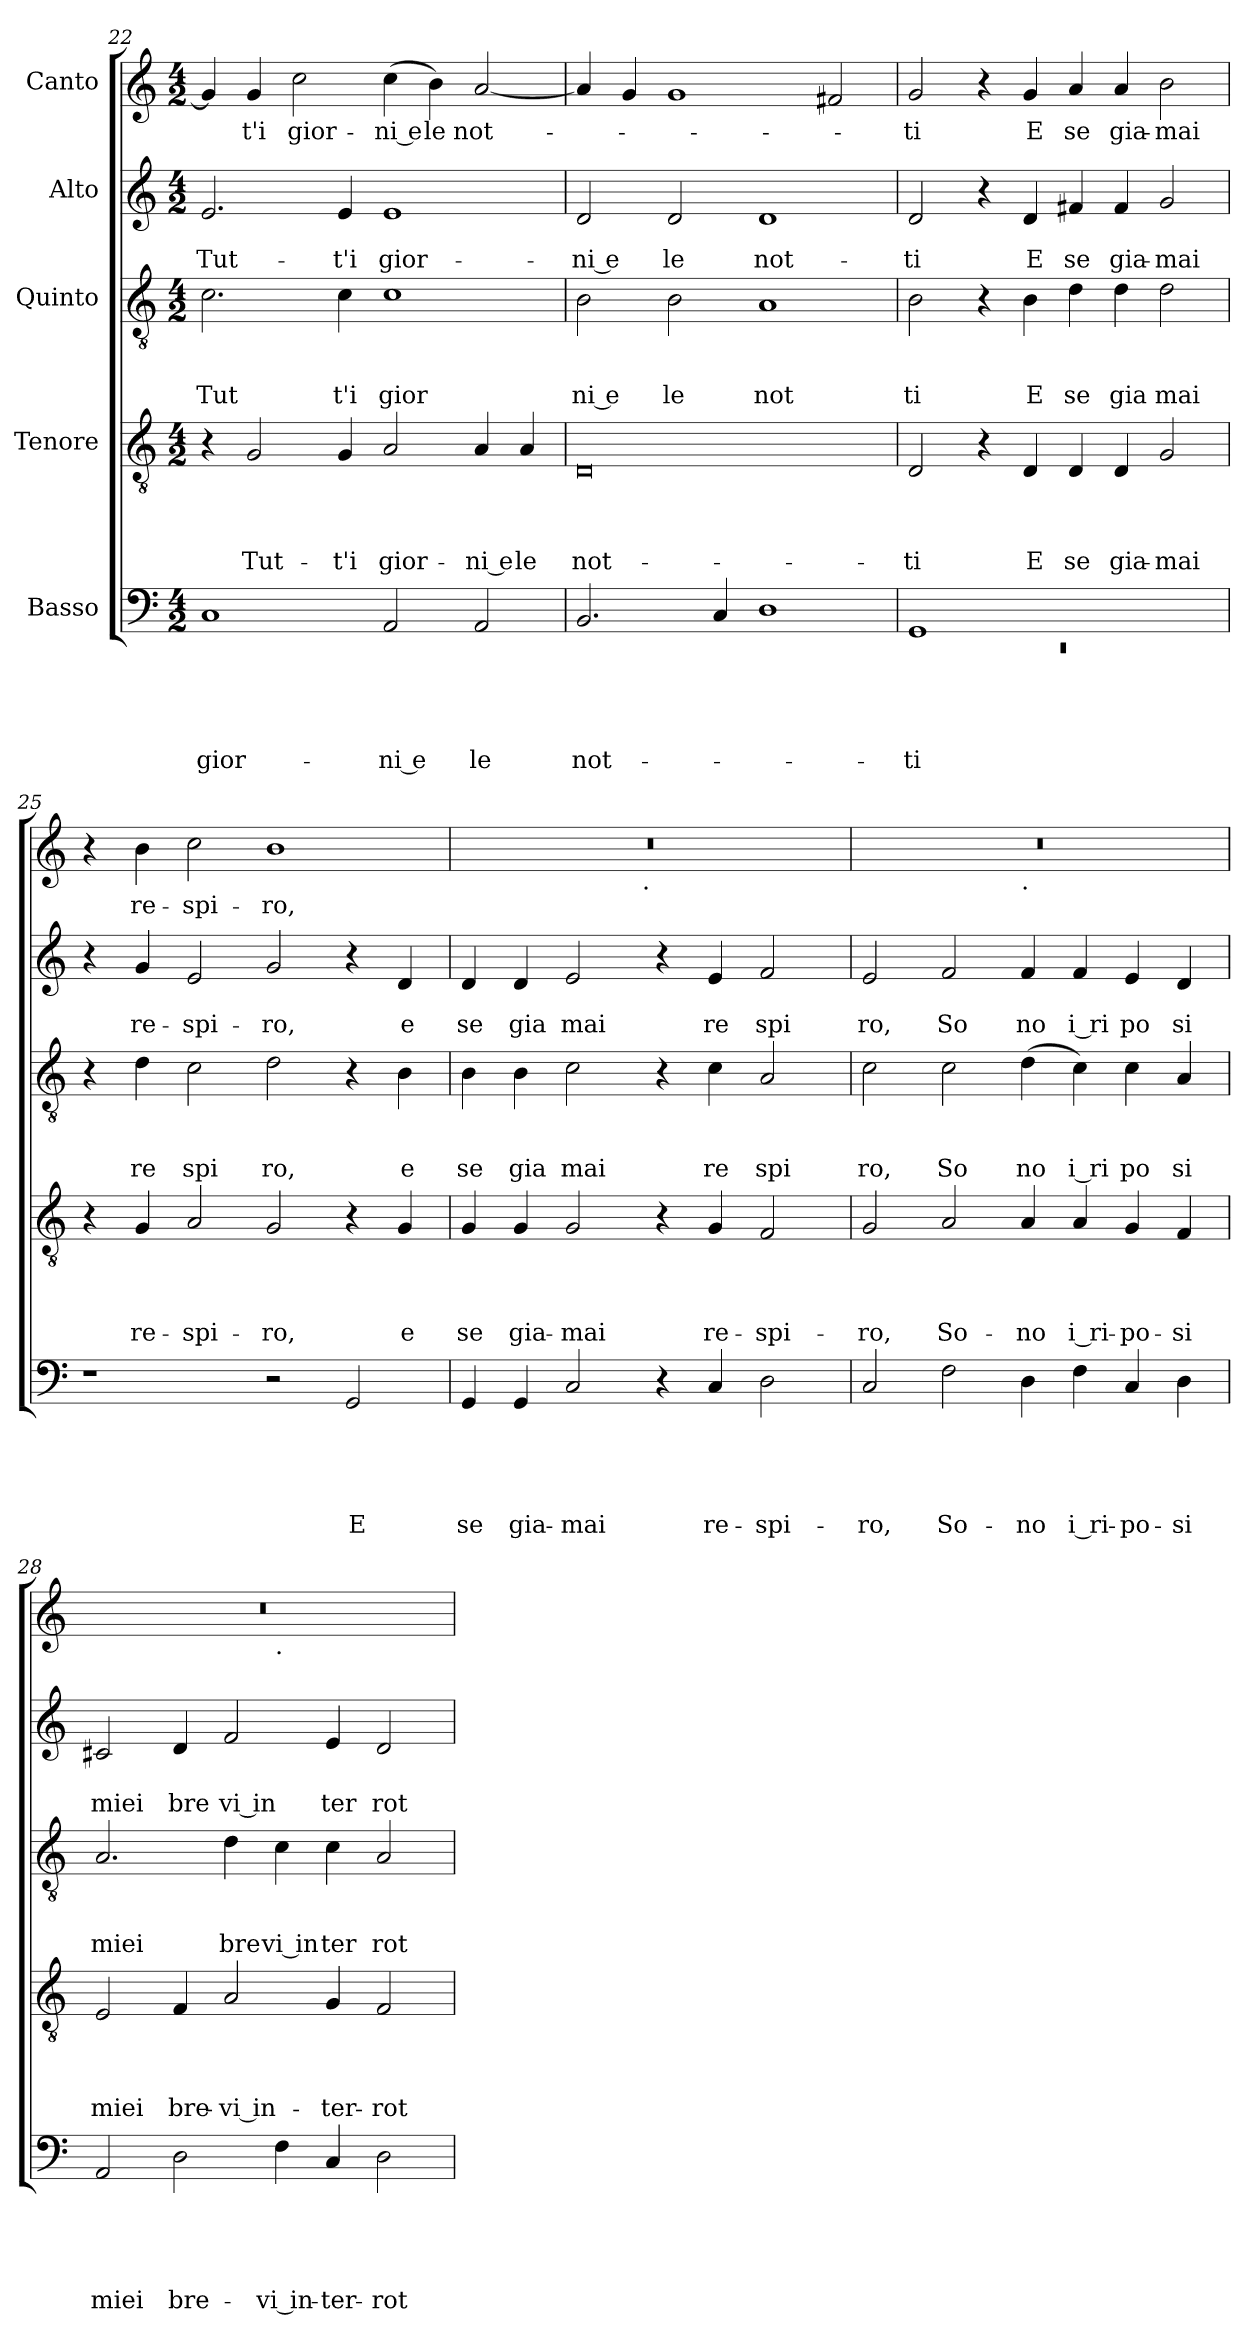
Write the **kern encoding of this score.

**kern	**text	**text	**text	**text	**text	**kern	**text	**text	**text	**text	**kern	**text	**text	**text	**kern	**text	**text	**kern	**text
*part5	*part5	*part5	*part5	*part5	*part5	*part4	*part4	*part4	*part4	*part4	*part3	*part3	*part3	*part3	*part2	*part2	*part2	*part1	*part1
*staff5	*staff5	*staff5	*staff5	*staff5	*staff5	*staff4	*staff4	*staff4	*staff4	*staff4	*staff3	*staff3	*staff3	*staff3	*staff2	*staff2	*staff2	*staff1	*staff1
*I"Basso	*	*	*	*	*	*I"Tenore	*	*	*	*	*I"Quinto	*	*	*	*I"Alto	*	*	*I"Canto	*
*clefF4	*	*	*	*	*	*clefGv2	*	*	*	*	*clefGv2	*	*	*	*clefG2	*	*	*clefG2	*
*k[]	*	*	*	*	*	*k[]	*	*	*	*	*k[]	*	*	*	*k[]	*	*	*k[]	*
*C:	*	*	*	*	*	*C:	*	*	*	*	*C:	*	*	*	*C:	*	*	*C:	*
*M4/2	*	*	*	*	*	*M4/2	*	*	*	*	*M4/2	*	*	*	*M4/2	*	*	*M4/2	*
=22	=22	=22	=22	=22	=22	=22	=22	=22	=22	=22	=22	=22	=22	=22	=22	=22	=22	=22	=22
!	!	!	!	!	!LO:LY:b	!	!	!	!	!	!	!	!	!LO:LY:b	!	!	!LO:LY:b	!	!
1C	.	.	.	.	gior-	4r	.	.	.	.	2.c\	.	.	Tut	2.e/	.	Tut-	4g/]	.
!	!	!	!	!	!	!	!	!	!	!LO:LY:b	!	!	!	!	!	!	!	!	!LO:LY:b
.	.	.	.	.	.	2G/	.	.	.	Tut-	.	.	.	.	.	.	.	4g/	-t'i
!	!	!	!	!	!	!	!	!	!	!	!	!	!	!	!	!	!	!	!LO:LY:b
.	.	.	.	.	.	.	.	.	.	.	.	.	.	.	.	.	.	2cc\	gior-
!	!	!	!	!	!	!	!	!	!	!LO:LY:b	!	!	!	!LO:LY:b	!	!	!LO:LY:b	!	!
.	.	.	.	.	.	4G/	.	.	.	-t'i	4c\	.	.	t'i	4e/	.	-t'i	.	.
!	!	!	!	!	!LO:LY:b:rj	!	!	!	!	!LO:LY:b	!	!	!	!LO:LY:b	!	!	!LO:LY:b	!	!LO:LY:b:rj
2AA/	.	.	.	.	-ni e	2A/	.	.	.	gior-	1c	.	.	gior	1e	.	gior-	(<4cc\	-ni e
!	!	!	!	!	!	!	!	!	!	!	!	!	!	!	!	!	!	!	!LO:LY:b
.	.	.	.	.	.	.	.	.	.	.	.	.	.	.	.	.	.	4b\)	le
!	!	!	!	!	!LO:LY:b	!	!	!	!	!LO:LY:b:rj	!	!	!	!	!	!	!	!	!LO:LY:b
2AA/	.	.	.	.	le	4A/	.	.	.	-ni e	.	.	.	.	.	.	.	[<2a/	not-
!	!	!	!	!	!	!	!	!	!	!LO:LY:b	!	!	!	!	!	!	!	!	!
.	.	.	.	.	.	4A/	.	.	.	le	.	.	.	.	.	.	.	.	.
=23	=23	=23	=23	=23	=23	=23	=23	=23	=23	=23	=23	=23	=23	=23	=23	=23	=23	=23	=23
!	!	!	!	!	!LO:LY:b	!	!	!	!	!LO:LY:b	!	!	!	!LO:LY:b:rj	!	!	!LO:LY:b:rj	!	!
2.BB/	.	.	.	.	not-	0D	.	.	.	not-	2B\	.	.	ni e	2d/	.	-ni e	4a/]	.
.	.	.	.	.	.	.	.	.	.	.	.	.	.	.	.	.	.	4g/	.
!	!	!	!	!	!	!	!	!	!	!	!	!	!	!LO:LY:b	!	!	!LO:LY:b	!	!
.	.	.	.	.	.	.	.	.	.	.	2B\	.	.	le	2d/	.	le	1g	.
4C/	.	.	.	.	.	.	.	.	.	.	.	.	.	.	.	.	.	.	.
!	!	!	!	!	!	!	!	!	!	!	!	!	!	!LO:LY:b	!	!	!LO:LY:b	!	!
1D	.	.	.	.	.	.	.	.	.	.	1A	.	.	not	1d	.	not-	.	.
.	.	.	.	.	.	.	.	.	.	.	.	.	.	.	.	.	.	2f#/	.
=24	=24	=24	=24	=24	=24	=24	=24	=24	=24	=24	=24	=24	=24	=24	=24	=24	=24	=24	=24
*^	*	*	*	*	*	*	*	*	*	*	*	*	*	*	*	*	*	*	*
!	!LO:N:vis=1	!	!	!	!	!LO:LY:b	!	!	!	!	!LO:LY:b	!	!	!	!LO:LY:b	!	!	!LO:LY:b	!	!LO:LY:b
1GG	0rEE	.	.	.	.	-ti	2D/	.	.	.	-ti	2B\	.	.	ti	2d/	.	-ti	2g/	-ti
.	.	.	.	.	.	.	4r	.	.	.	.	4r	.	.	.	4r	.	.	4r	.
!	!	!	!	!	!	!	!	!	!	!	!LO:LY:b	!	!	!	!LO:LY:b	!	!	!LO:LY:b	!	!LO:LY:b
.	.	.	.	.	.	.	4D/	.	.	.	E	4B\	.	.	E	4d/	.	E	4g/	E
!	!	!	!	!	!	!	!	!	!	!	!LO:LY:b	!	!	!	!LO:LY:b	!	!	!LO:LY:b	!	!LO:LY:b
1ryy	.	.	.	.	.	.	4D/	.	.	.	se	4d\	.	.	se	4f#X/	.	se	4a/	se
!	!	!	!	!	!	!	!	!	!	!	!LO:LY:b	!	!	!	!LO:LY:b	!	!	!LO:LY:b	!	!LO:LY:b
.	.	.	.	.	.	.	4D/	.	.	.	gia-	4d\	.	.	gia	4f#/	.	gia-	4a/	gia-
!	!	!	!	!	!	!	!	!	!	!	!LO:LY:b	!	!	!	!LO:LY:b	!	!	!LO:LY:b	!	!LO:LY:b
.	.	.	.	.	.	.	2G/	.	.	.	-mai	2d\	.	.	mai	2g/	.	-mai	2b\	-mai
*v	*v	*	*	*	*	*	*	*	*	*	*	*	*	*	*	*	*	*	*	*
=25	=25	=25	=25	=25	=25	=25	=25	=25	=25	=25	=25	=25	=25	=25	=25	=25	=25	=25	=25
1r	.	.	.	.	.	4r	.	.	.	.	4r	.	.	.	4r	.	.	4r	.
!	!	!	!	!	!	!	!	!	!	!LO:LY:b	!	!	!	!LO:LY:b	!	!	!LO:LY:b	!	!LO:LY:b
.	.	.	.	.	.	4G/	.	.	.	re-	4d\	.	.	re	4g/	.	re-	4b\	re-
!	!	!	!	!	!	!	!	!	!	!LO:LY:b	!	!	!	!LO:LY:b	!	!	!LO:LY:b	!	!LO:LY:b
.	.	.	.	.	.	2A/	.	.	.	-spi-	2c\	.	.	spi	2e/	.	-spi-	2cc\	-spi-
!	!	!	!	!	!	!	!	!	!	!LO:LY:b	!	!	!	!LO:LY:b	!	!	!LO:LY:b	!	!LO:LY:b
2r	.	.	.	.	.	2G/	.	.	.	-ro,	2d\	.	.	ro,	2g/	.	-ro,	1b	-ro,
!	!	!	!	!	!LO:LY:b	!	!	!	!	!	!	!	!	!	!	!	!	!	!
2GG/	.	.	.	.	E	4r	.	.	.	.	4r	.	.	.	4r	.	.	.	.
!	!	!	!	!	!	!	!	!	!	!LO:LY:b	!	!	!	!LO:LY:b	!	!	!LO:LY:b	!	!
.	.	.	.	.	.	4G/	.	.	.	e	4B\	.	.	e	4d/	.	e	.	.
!!LO:LB:g=z
=26	=26	=26	=26	=26	=26	=26	=26	=26	=26	=26	=26	=26	=26	=26	=26	=26	=26	=26	=26
!	!	!	!	!	!LO:LY:b	!	!	!	!	!LO:LY:b	!	!	!	!LO:LY:b	!	!	!LO:LY:b	!	!
*	*	*	*	*	*	*	*	*	*	*	*	*	*	*	*	*	*	*^	*
4GG/	.	.	.	.	se	4G/	.	.	.	se	4B\	.	.	se	4d/	.	se	0r	2ryy	.
!	!	!	!	!	!LO:LY:b	!	!	!	!	!LO:LY:b	!	!	!	!LO:LY:b	!	!	!LO:LY:b	!	!	!
4GG/	.	.	.	.	gia-	4G/	.	.	.	gia-	4B\	.	.	gia	4d/	.	gia	.	.	.
!	!	!	!	!	!LO:LY:b	!	!	!	!	!LO:LY:b	!	!	!	!LO:LY:b	!	!	!LO:LY:b	!	!	!
2C/	.	.	.	.	-mai	2G/	.	.	.	-mai	2c\	.	.	mai	2e/	.	mai	.	4...ryy	.
!	!	!	!	!	!	!	!	!	!	!	!	!	!	!	!	!	!	!	!LO:TX:b:t=.	!
.	.	.	.	.	.	.	.	.	.	.	.	.	.	.	.	.	.	.	1ryy	.
4r	.	.	.	.	.	4r	.	.	.	.	4r	.	.	.	4r	.	.	.	.	.
!	!	!	!	!	!LO:LY:b	!	!	!	!	!LO:LY:b	!	!	!	!LO:LY:b	!	!	!LO:LY:b	!	!	!
4C/	.	.	.	.	re-	4G/	.	.	.	re-	4c\	.	.	re	4e/	.	re	.	.	.
!	!	!	!	!	!LO:LY:b	!	!	!	!	!LO:LY:b	!	!	!	!LO:LY:b	!	!	!LO:LY:b	!	!	!
2D\	.	.	.	.	-spi-	2F/	.	.	.	-spi-	2A/	.	.	spi	2f/	.	spi	.	.	.
.	.	.	.	.	.	.	.	.	.	.	.	.	.	.	.	.	.	.	32ryy	.
=27	=27	=27	=27	=27	=27	=27	=27	=27	=27	=27	=27	=27	=27	=27	=27	=27	=27	=27	=27	=27
!	!	!	!	!	!LO:LY:b	!	!	!	!	!LO:LY:b	!	!	!	!LO:LY:b	!	!	!LO:LY:b	!	!	!
2C/	.	.	.	.	-ro,	2G/	.	.	.	-ro,	2c\	.	.	ro,	2e/	.	ro,	0r	1ryy	.
!	!	!	!	!	!LO:LY:b	!	!	!	!	!LO:LY:b	!	!	!	!LO:LY:b	!	!	!LO:LY:b	!	!	!
2F\	.	.	.	.	So-	2A/	.	.	.	So-	2c\	.	.	So	2f/	.	So	.	.	.
!	!	!	!	!	!	!	!	!	!	!	!	!	!	!	!	!	!	!	!LO:TX:b:t=.	!
!	!	!	!	!	!LO:LY:b:rj	!	!	!	!	!LO:LY:b:rj	!	!	!	!LO:LY:b:rj	!	!	!LO:LY:b:rj	!	!	!
4D\	.	.	.	.	-no	4A/	.	.	.	-no	(>4d\	.	.	no	4f/	.	no	.	1ryy	.
!	!	!	!	!	!LO:LY:b:rj	!	!	!	!	!LO:LY:b:rj	!	!	!	!LO:LY:b:rj	!	!	!LO:LY:b:rj	!	!	!
4F\	.	.	.	.	i ri-	4A/	.	.	.	i ri-	4c\)	.	.	i ri	4f/	.	i ri	.	.	.
!	!	!	!	!	!LO:LY:b	!	!	!	!	!LO:LY:b	!	!	!	!LO:LY:b	!	!	!LO:LY:b	!	!	!
4C/	.	.	.	.	-po-	4G/	.	.	.	-po-	4c\	.	.	po	4e/	.	po	.	.	.
!	!	!	!	!	!LO:LY:b	!	!	!	!	!LO:LY:b	!	!	!	!LO:LY:b	!	!	!LO:LY:b	!	!	!
4D\	.	.	.	.	-si	4F/	.	.	.	-si	4A/	.	.	si	4d/	.	si	.	.	.
=28	=28	=28	=28	=28	=28	=28	=28	=28	=28	=28	=28	=28	=28	=28	=28	=28	=28	=28	=28	=28
!	!	!	!	!	!LO:LY:b	!	!	!	!	!LO:LY:b	!	!	!	!LO:LY:b	!	!	!LO:LY:b	!	!	!
2AA/	.	.	.	.	miei	2E/	.	.	.	miei	2.A/	.	.	miei	2c#X/	.	miei	0r	1ryy	.
!	!	!	!	!	!LO:LY:b	!	!	!	!	!LO:LY:b	!	!	!	!	!	!	!LO:LY:b	!	!	!
2D\	.	.	.	.	bre-	4F/	.	.	.	bre-	.	.	.	.	4d/	.	bre	.	.	.
!	!	!	!	!	!	!	!	!	!	!LO:LY:b:rj	!	!	!	!LO:LY:b	!	!	!LO:LY:b:rj	!	!	!
.	.	.	.	.	.	2A/	.	.	.	-vi in-	4d\	.	.	bre	2f/	.	vi in	.	.	.
!	!	!	!	!	!	!	!	!	!	!	!	!	!	!	!	!	!	!	!LO:TX:b:t=.	!
!	!	!	!	!	!LO:LY:b:rj	!	!	!	!	!	!	!	!	!LO:LY:b:rj	!	!	!	!	!	!
4F\	.	.	.	.	-vi in-	.	.	.	.	.	4c\	.	.	vi in	.	.	.	.	1ryy	.
!	!	!	!	!	!LO:LY:b	!	!	!	!	!LO:LY:b	!	!	!	!LO:LY:b	!	!	!LO:LY:b	!	!	!
4C/	.	.	.	.	-ter-	4G/	.	.	.	-ter-	4c\	.	.	ter	4e/	.	ter	.	.	.
!	!	!	!	!	!LO:LY:b	!	!	!	!	!LO:LY:b	!	!	!	!LO:LY:b	!	!	!LO:LY:b	!	!	!
2D\	.	.	.	.	-rot-	2F/	.	.	.	-rot-	2A/	.	.	rot	2d/	.	rot	.	.	.
*	*	*	*	*	*	*	*	*	*	*	*	*	*	*	*	*	*	*v	*v	*
=	=	=	=	=	=	=	=	=	=	=	=	=	=	=	=	=	=	=	=
*-	*-	*-	*-	*-	*-	*-	*-	*-	*-	*-	*-	*-	*-	*-	*-	*-	*-	*-	*-
